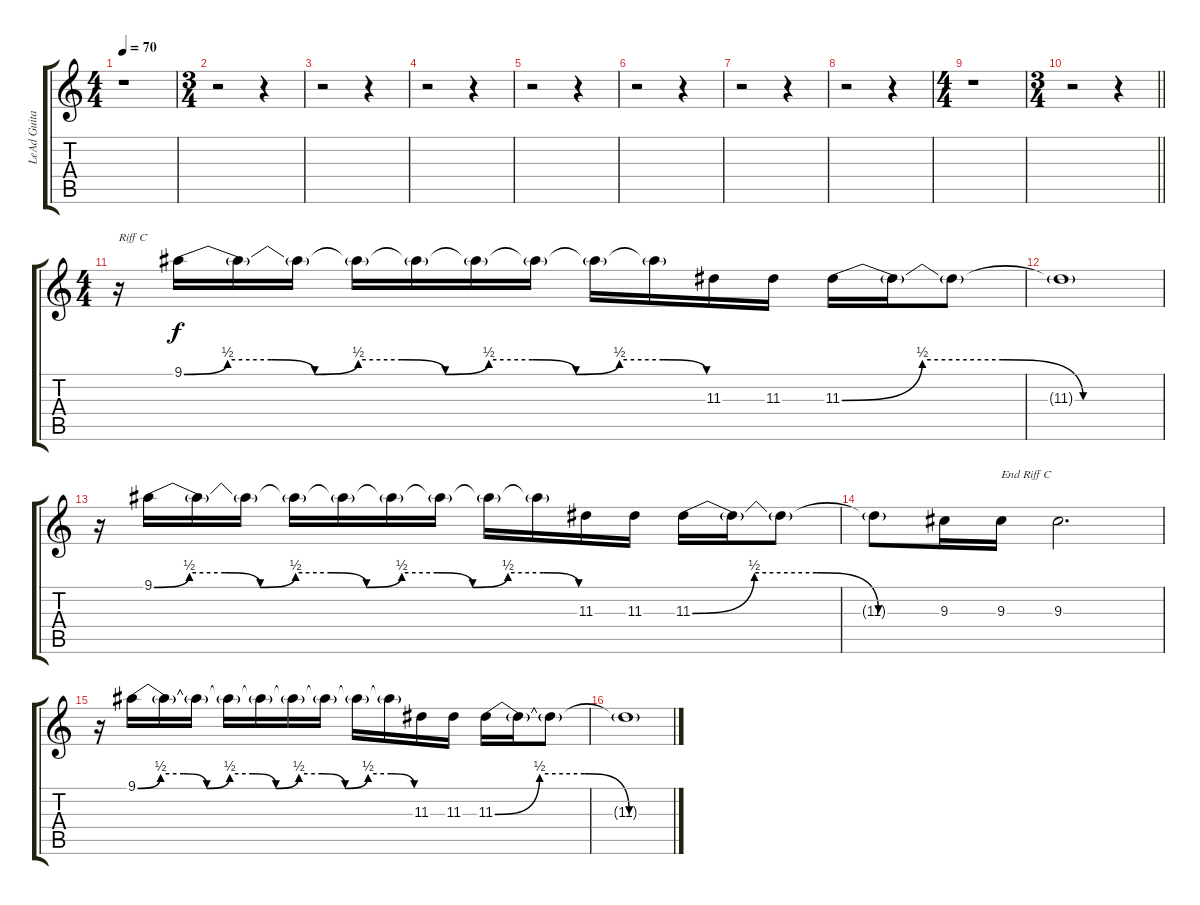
\track ("LeAd Guitar [Dis]" "LeAd Guita") {instrument distortionguitar}
\staff {score tabs}
\tuning (Db4 Ab3 E3 B2 Gb2 Db2) {hide}
\ts (4 4)
\tempo 70
\clef g2
\ks c
r.1{dy f} |
\ts (3 4)
r.2 r.4 |
r.2 r.4 |
r.2 r.4 |
r.2 r.4 |
r.2 r.4 |
r.2 r.4 |
r.2 r.4 |
\ts (4 4)
r.1 |
\ts (3 4)
\barLineRight lightlight
r.2 r.4 |
\ts (4 4)
r.16{txt "Riff C"} 9.1{be (custom 0 0 5 2 10 2 15 0 20 2 25 2 30 0 35 2 40 2 45 0 50 2 55 2 60 0)}.16 9.1{t}.16 9.1{t}.16 9.1{t}.16 9.1{t}.16 9.1{t}.16 9.1{t}.16 9.1{t}.16 9.1{t}.16 11.3.16 11.3.16 11.3{be (custom 0 0 15 2 30 2 45 0 60 0)}.16 11.3{t}.16 11.3{t}.8 |
11.3{t}.1 |
r.16 9.1{be (custom 0 0 5 2 10 2 15 0 20 2 25 2 30 0 35 2 40 2 45 0 50 2 55 2 60 0)}.16 9.1{t}.16 9.1{t}.16 9.1{t}.16 9.1{t}.16 9.1{t}.16 9.1{t}.16 9.1{t}.16 9.1{t}.16 11.3.16 11.3.16 11.3{be (custom 0 0 15 2 30 2 45 0 60 0)}.16 11.3{t}.16 11.3{t}.8 |
11.3{t}.8 9.3.16 9.3.16{txt "End Riff C"} 9.3.2{d} |
r.16 9.1{be (custom 0 0 5 2 10 2 15 0 20 2 25 2 30 0 35 2 40 2 45 0 50 2 55 2 60 0)}.16 9.1{t}.16 9.1{t}.16 9.1{t}.16 9.1{t}.16 9.1{t}.16 9.1{t}.16 9.1{t}.16 9.1{t}.16 11.3.16 11.3.16 11.3{be (custom 0 0 15 2 30 2 45 0 60 0)}.16 11.3{t}.16 11.3{t}.8 |
11.3{t}.1
